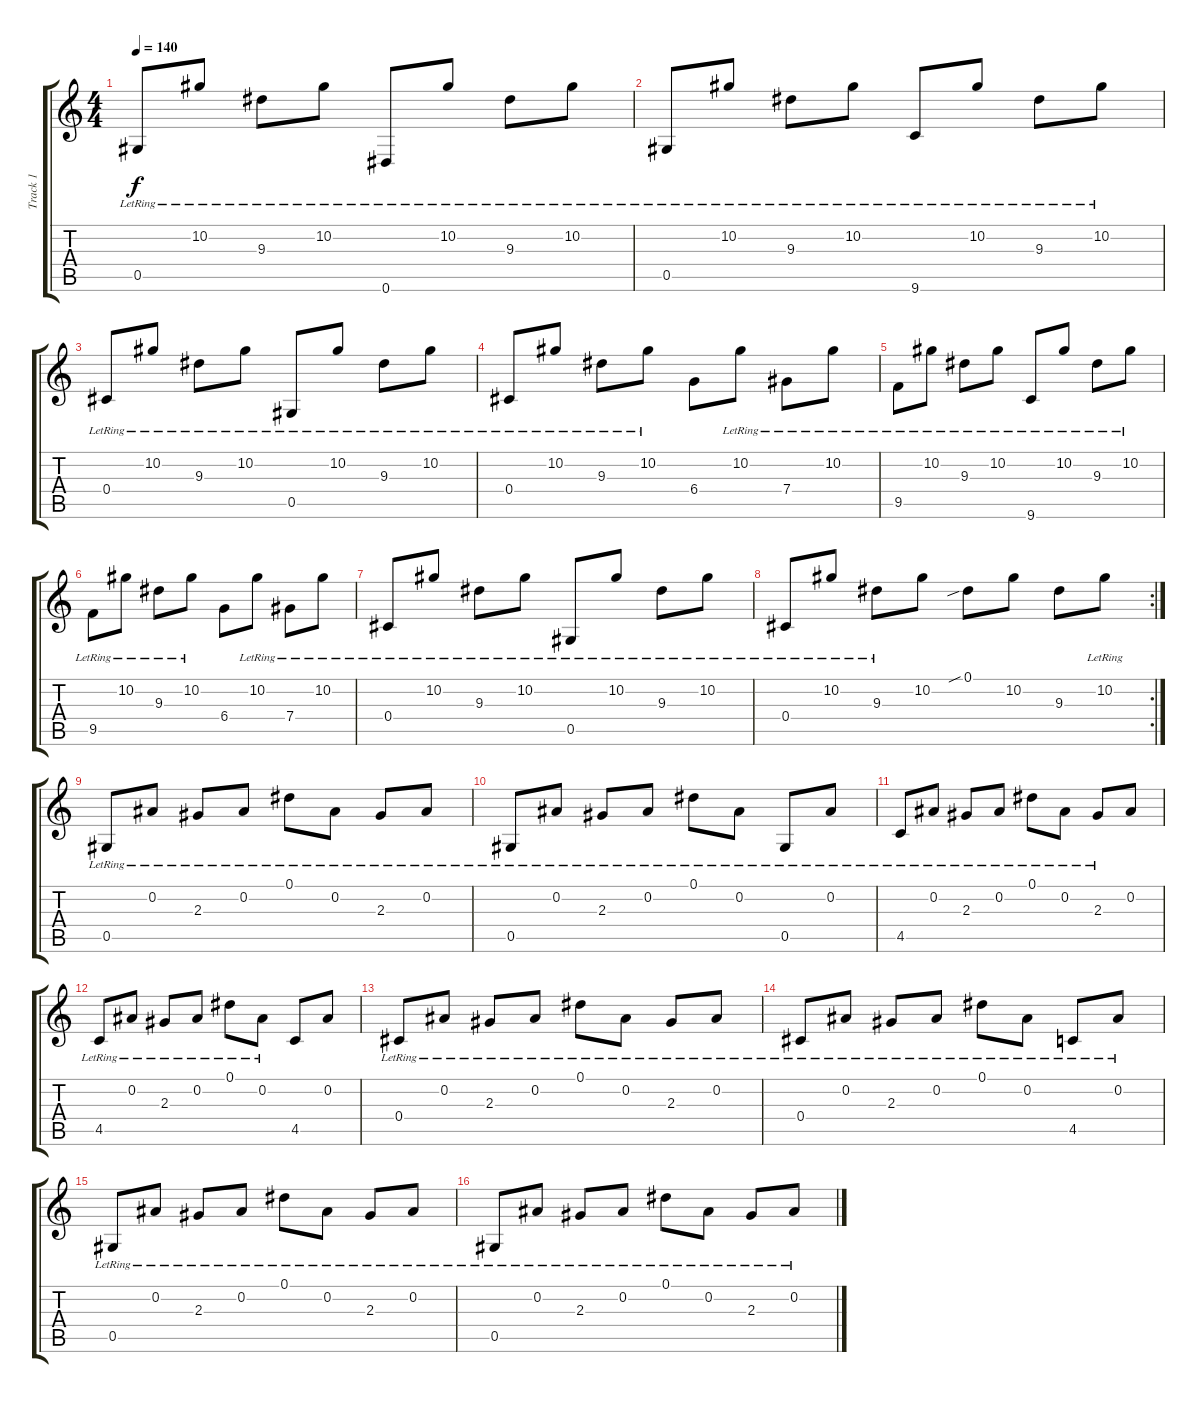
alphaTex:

\track ("Track 1" "Track 1") {instrument acousticguitarsteel}
\staff {score tabs}
\tuning (Eb4 Bb3 Gb3 Db3 Ab2 Eb2) {hide}
\ts (4 4)
\tempo 140
\clef g2
\ks c
0.5{lr}.8{dy f} 10.2{lr}.8 9.3{lr}.8 10.2{lr}.8 0.6{lr}.8 10.2{lr}.8 9.3{lr}.8 10.2{lr}.8 |
0.5{lr}.8 10.2{lr}.8 9.3{lr}.8 10.2{lr}.8 9.6{lr}.8 10.2{lr}.8 9.3{lr}.8 10.2{lr}.8 |
0.4{lr}.8 10.2{lr}.8 9.3{lr}.8 10.2{lr}.8 0.5{lr}.8 10.2{lr}.8 9.3{lr}.8 10.2{lr}.8 |
0.4{lr}.8 10.2{lr}.8 9.3{lr}.8 10.2{lr}.8 6.4.8 10.2{lr}.8 7.4{lr}.8 10.2{lr}.8 |
9.5{lr}.8 10.2{lr}.8 9.3{lr}.8 10.2{lr}.8 9.6{lr}.8 10.2{lr}.8 9.3{lr}.8 10.2{lr}.8 |
9.5{lr}.8 10.2{lr}.8 9.3{lr}.8 10.2{lr}.8 6.4.8 10.2{lr}.8 7.4{lr}.8 10.2{lr}.8 |
0.4{lr}.8 10.2{lr}.8 9.3{lr}.8 10.2{lr}.8 0.5{lr}.8 10.2{lr}.8 9.3{lr}.8 10.2{lr}.8 |
\rc 2
0.4{lr}.8 10.2{lr}.8 9.3{lr}.8 10.2.8 0.1{sib}.8 10.2.8 9.3.8 10.2{lr}.8 |
0.5{lr}.8 0.2{lr}.8 2.3{lr}.8 0.2{lr}.8 0.1{lr}.8 0.2{lr}.8 2.3{lr}.8 0.2{lr}.8 |
0.5{lr}.8 0.2{lr}.8 2.3{lr}.8 0.2{lr}.8 0.1{lr}.8 0.2{lr}.8 0.5{lr}.8 0.2{lr}.8 |
4.5{lr}.8 0.2{lr}.8 2.3{lr}.8 0.2{lr}.8 0.1{lr}.8 0.2{lr}.8 2.3{lr}.8 0.2.8 |
4.5{lr}.8 0.2{lr}.8 2.3{lr}.8 0.2{lr}.8 0.1{lr}.8 0.2{lr}.8 4.5.8 0.2.8 |
0.4{lr}.8 0.2{lr}.8 2.3{lr}.8 0.2{lr}.8 0.1{lr}.8 0.2{lr}.8 2.3{lr}.8 0.2{lr}.8 |
0.4{lr}.8 0.2{lr}.8 2.3{lr}.8 0.2{lr}.8 0.1{lr}.8 0.2{lr}.8 4.5{lr}.8 0.2{lr}.8 |
0.5{lr}.8 0.2{lr}.8 2.3{lr}.8 0.2{lr}.8 0.1{lr}.8 0.2{lr}.8 2.3{lr}.8 0.2{lr}.8 |
0.5{lr}.8 0.2{lr}.8 2.3{lr}.8 0.2{lr}.8 0.1{lr}.8 0.2{lr}.8 2.3{lr}.8 0.2{lr}.8
